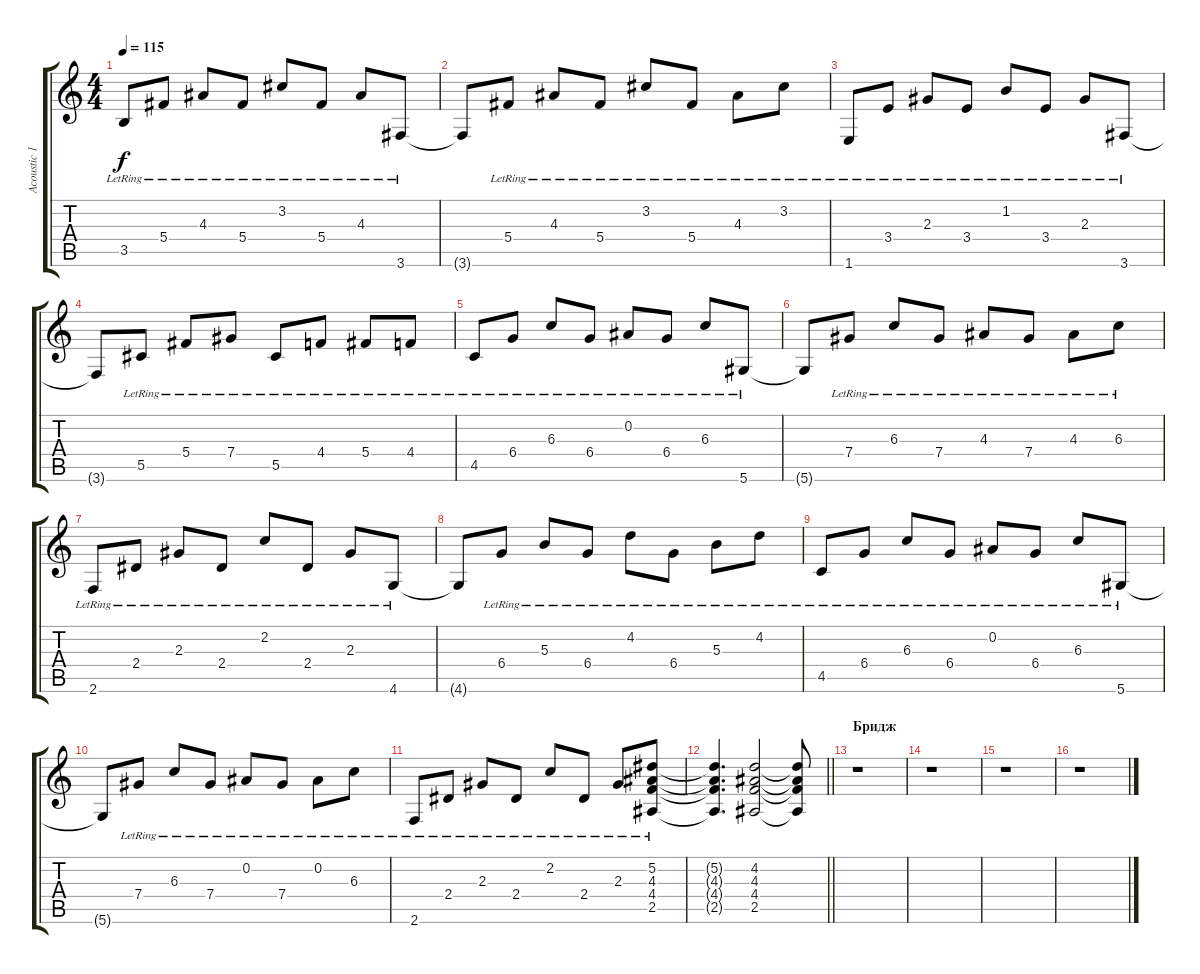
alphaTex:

\track ("Acoustic 1" "Acoustic 1") {instrument acousticguitarsteel}
\staff {score tabs}
\tuning (Eb4 Bb3 Gb3 Db3 Ab2 Eb2) {hide}
\ts (4 4)
\tempo 115
\clef g2
\ks c
3.5{lr}.8{dy f} 5.4{lr}.8 4.3{lr}.8 5.4{lr}.8 3.2{lr}.8 5.4{lr}.8 4.3{lr}.8 3.6{lr}.8 |
3.6{t}.8 5.4{lr}.8 4.3{lr}.8 5.4{lr}.8 3.2{lr}.8 5.4{lr}.8 4.3{lr}.8 3.2{lr}.8 |
1.6{lr}.8 3.4{lr}.8 2.3{lr}.8 3.4{lr}.8 1.2{lr}.8 3.4{lr}.8 2.3{lr}.8 3.6{lr}.8 |
3.6{t}.8 5.5{lr}.8 5.4{lr}.8 7.4{lr}.8 5.5{lr}.8 4.4{lr}.8 5.4{lr}.8 4.4{lr}.8 |
4.5{lr}.8 6.4{lr}.8 6.3{lr}.8 6.4{lr}.8 0.2{lr}.8 6.4{lr}.8 6.3{lr}.8 5.6{lr}.8 |
5.6{t}.8 7.4{lr}.8 6.3{lr}.8 7.4{lr}.8 4.3{lr}.8 7.4{lr}.8 4.3{lr}.8 6.3{lr}.8 |
2.6{lr}.8 2.4{lr}.8 2.3{lr}.8 2.4{lr}.8 2.2{lr}.8 2.4{lr}.8 2.3{lr}.8 4.6{lr}.8 |
4.6{t}.8 6.4{lr}.8 5.3{lr}.8 6.4{lr}.8 4.2{lr}.8 6.4{lr}.8 5.3{lr}.8 4.2{lr}.8 |
4.5{lr}.8 6.4{lr}.8 6.3{lr}.8 6.4{lr}.8 0.2{lr}.8 6.4{lr}.8 6.3{lr}.8 5.6{lr}.8 |
5.6{t}.8 7.4{lr}.8 6.3{lr}.8 7.4{lr}.8 0.2{lr}.8 7.4{lr}.8 0.2{lr}.8 6.3{lr}.8 |
2.6{lr}.8 2.4{lr}.8 2.3{lr}.8 2.4{lr}.8 2.2{lr}.8 2.4{lr}.8 2.3{lr}.8 (5.2{lr} 4.3{lr} 4.4{lr} 2.5{lr}).8 |
\barLineRight lightlight
(5.2{t} 4.3{t} 4.4{t} 2.5{t}).4{d} (4.2 4.3 4.4 2.5).2 (4.2{t} 4.3{t} 4.4{t} 2.5{t}).8 |
\section ("" "Бридж")
r.1 |
r.1 |
r.1 |
r.1
